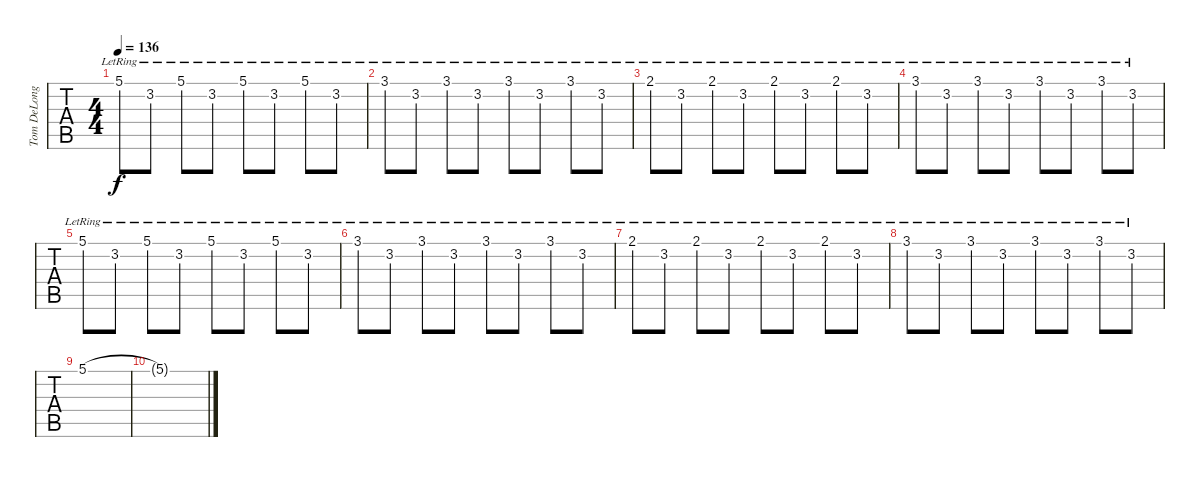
\track ("Tom DeLonge - Guitar One" "Tom DeLong") {instrument electricguitarclean}
\staff {tabs}
\tuning (D4 A3 F3 C3 G2 D2) {hide}
\ts (4 4)
\tempo 136
\clef g2
\ks c
5.1{lr}.8{dy f} 3.2{lr}.8 5.1{lr}.8 3.2{lr}.8 5.1{lr}.8 3.2{lr}.8 5.1{lr}.8 3.2{lr}.8 |
3.1{lr}.8 3.2{lr}.8 3.1{lr}.8 3.2{lr}.8 3.1{lr}.8 3.2{lr}.8 3.1{lr}.8 3.2{lr}.8 |
2.1{lr}.8 3.2{lr}.8 2.1{lr}.8 3.2{lr}.8 2.1{lr}.8 3.2{lr}.8 2.1{lr}.8 3.2{lr}.8 |
3.1{lr}.8 3.2{lr}.8 3.1{lr}.8 3.2{lr}.8 3.1{lr}.8 3.2{lr}.8 3.1{lr}.8 3.2{lr}.8 |
5.1{lr}.8 3.2{lr}.8 5.1{lr}.8 3.2{lr}.8 5.1{lr}.8 3.2{lr}.8 5.1{lr}.8 3.2{lr}.8 |
3.1{lr}.8 3.2{lr}.8 3.1{lr}.8 3.2{lr}.8 3.1{lr}.8 3.2{lr}.8 3.1{lr}.8 3.2{lr}.8 |
2.1{lr}.8 3.2{lr}.8 2.1{lr}.8 3.2{lr}.8 2.1{lr}.8 3.2{lr}.8 2.1{lr}.8 3.2{lr}.8 |
3.1{lr}.8 3.2{lr}.8 3.1{lr}.8 3.2{lr}.8 3.1{lr}.8 3.2{lr}.8 3.1{lr}.8 3.2{lr}.8 |
5.1.1 |
5.1{t}.1
